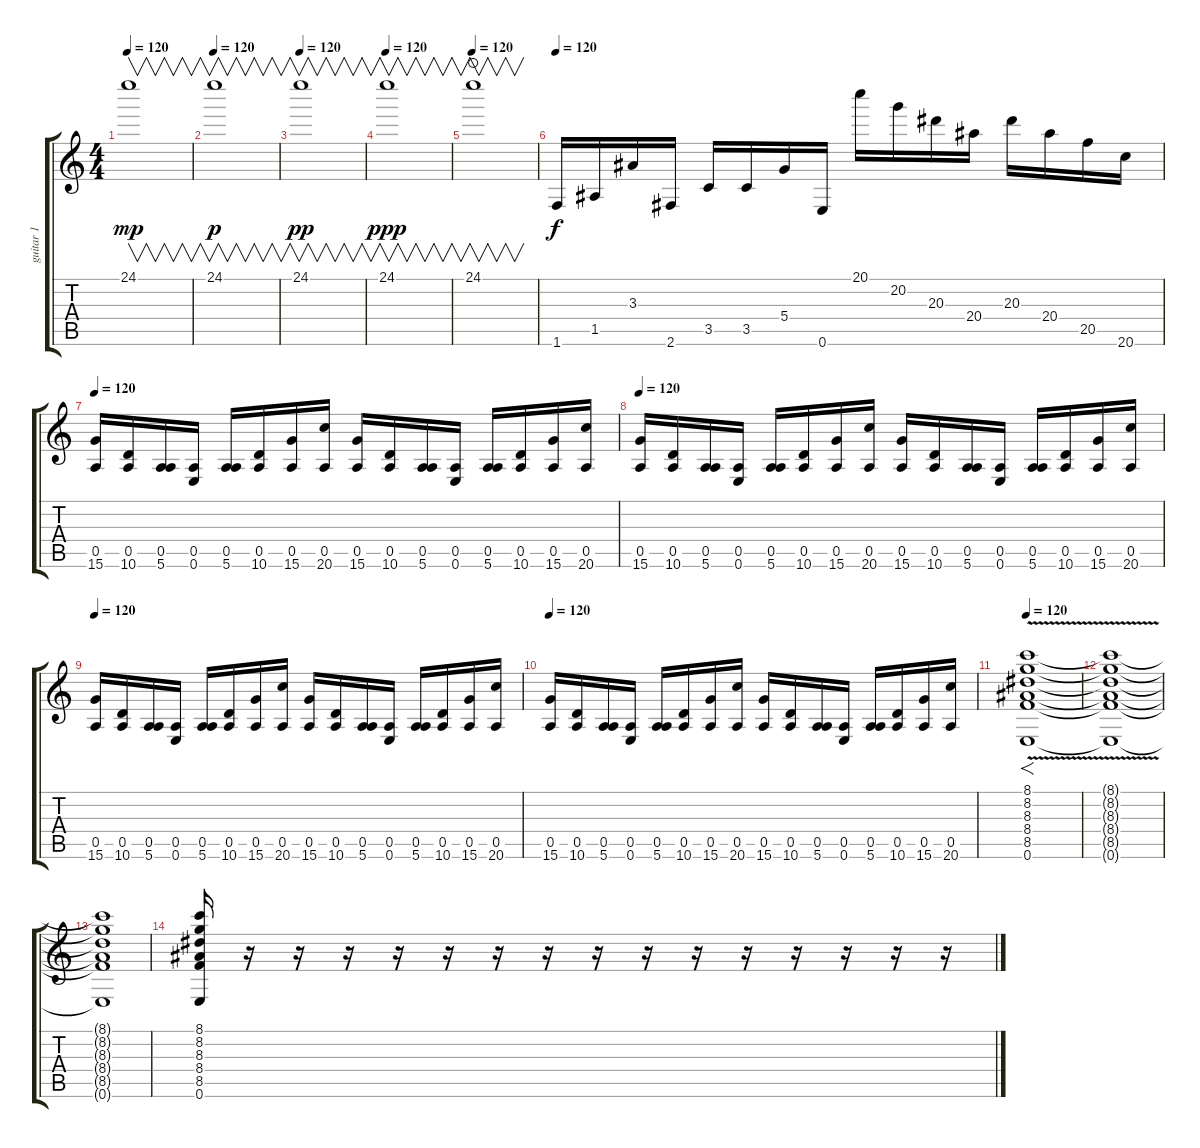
\track ("guitar 1" "guitar 1") {instrument distortionguitar}
\staff {score tabs}
\tuning (E4 B3 G3 D3 A2 E2) {hide}
\ts (4 4)
\tempo 120
\clef g2
\ks c
24.1.1{v dy mp} |
\tempo 120
24.1.1{v dy p} |
\tempo 120
24.1.1{v dy pp} |
\tempo 120
24.1.1{v dy ppp} |
\tempo 120
24.1.1{v waho} |
\tempo 120
1.6.16{dy f} 1.5.16 3.3.16 2.6.16 3.5.16 3.5.16 5.4.16 0.6.16 20.1.16 20.2.16 20.3.16 20.4.16 20.3.16 20.4.16 20.5.16 20.6.16 |
\tempo 200
\tempo 120
(0.5 15.6).16 (0.5 10.6).16 (0.5 5.6).16 (0.5 0.6).16 (0.5 5.6).16 (0.5 10.6).16 (0.5 15.6).16 (0.5 20.6).16 (0.5 15.6).16 (0.5 10.6).16 (0.5 5.6).16 (0.5 0.6).16 (0.5 5.6).16 (0.5 10.6).16 (0.5 15.6).16 (0.5 20.6).16 |
\tempo 120
(0.5 15.6).16 (0.5 10.6).16 (0.5 5.6).16 (0.5 0.6).16 (0.5 5.6).16 (0.5 10.6).16 (0.5 15.6).16 (0.5 20.6).16 (0.5 15.6).16 (0.5 10.6).16 (0.5 5.6).16 (0.5 0.6).16 (0.5 5.6).16 (0.5 10.6).16 (0.5 15.6).16 (0.5 20.6).16 |
\tempo 120
(0.5 15.6).16 (0.5 10.6).16 (0.5 5.6).16 (0.5 0.6).16 (0.5 5.6).16 (0.5 10.6).16 (0.5 15.6).16 (0.5 20.6).16 (0.5 15.6).16 (0.5 10.6).16 (0.5 5.6).16 (0.5 0.6).16 (0.5 5.6).16 (0.5 10.6).16 (0.5 15.6).16 (0.5 20.6).16 |
\tempo 120
(0.5 15.6).16 (0.5 10.6).16 (0.5 5.6).16 (0.5 0.6).16 (0.5 5.6).16 (0.5 10.6).16 (0.5 15.6).16 (0.5 20.6).16 (0.5 15.6).16 (0.5 10.6).16 (0.5 5.6).16 (0.5 0.6).16 (0.5 5.6).16 (0.5 10.6).16 (0.5 15.6).16 (0.5 20.6).16 |
\tempo 120
(8.1 8.2 8.3 8.4 8.5 0.6{v}).1{f} |
(8.1{t} 8.2{t} 8.3{t} 8.4{t} 8.5{t} 0.6{t}).1 |
(8.1{t} 8.2{t} 8.3{t} 8.4{t} 8.5{t} 0.6{t}).1 |
(8.1 8.2 8.3 8.4 8.5 0.6).16 r.16 r.16 r.16 r.16 r.16 r.16 r.16 r.16 r.16 r.16 r.16 r.16 r.16 r.16 r.16
